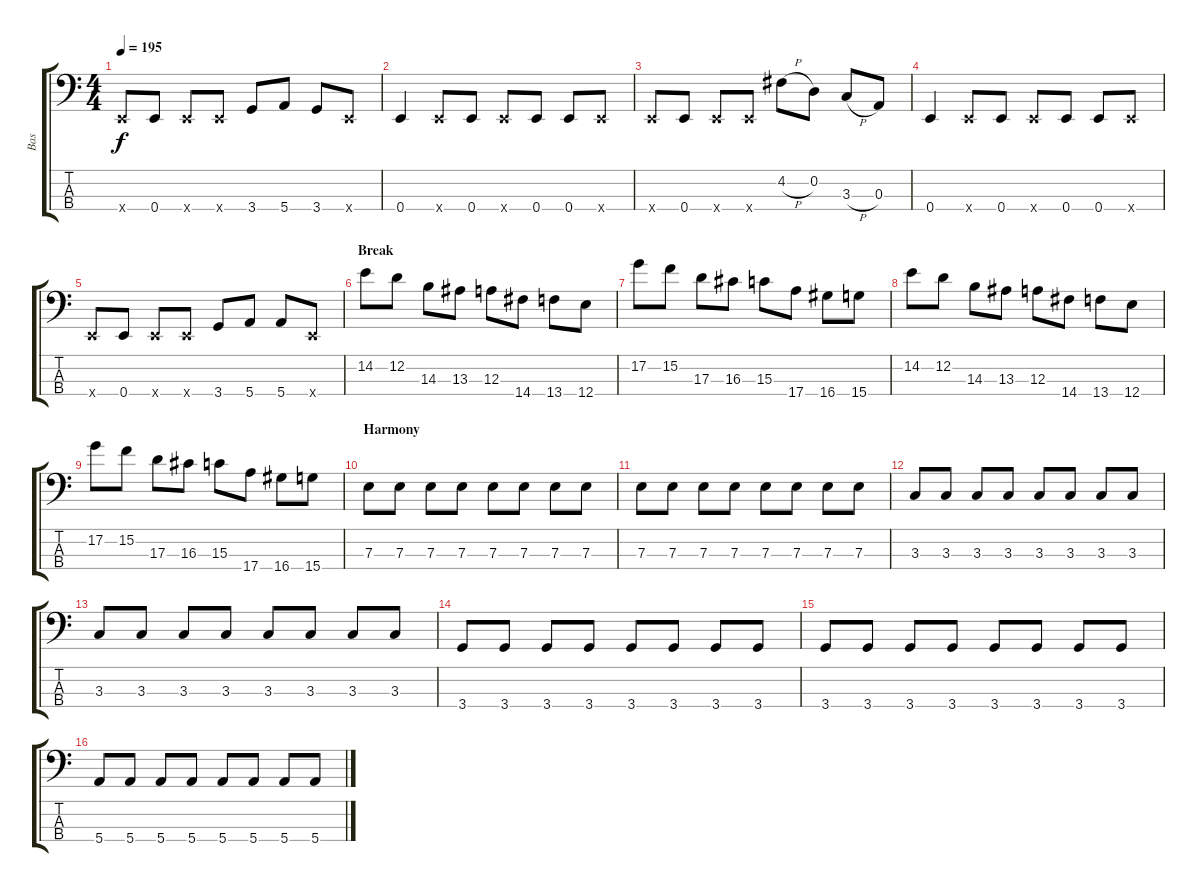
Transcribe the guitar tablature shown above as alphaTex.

\track ("Bas" "Bas") {instrument electricbassfinger}
\staff {score tabs}
\tuning (G2 D2 A1 E1) {hide}
\ts (4 4)
\tempo 195
\clef f4
\ks c
0.4{x}.8{dy f} 0.4.8 0.4{x}.8 0.4{x}.8 3.4.8 5.4.8 3.4.8 0.4{x}.8 |
0.4.4 0.4{x}.8 0.4.8 0.4{x}.8 0.4.8 0.4.8 0.4{x}.8 |
0.4{x}.8 0.4.8 0.4{x}.8 0.4{x}.8 4.2{h}.8 0.2.8 3.3{h}.8 0.3.8 |
0.4.4 0.4{x}.8 0.4.8 0.4{x}.8 0.4.8 0.4.8 0.4{x}.8 |
0.4{x}.8 0.4.8 0.4{x}.8 0.4{x}.8 3.4.8 5.4.8 5.4.8 0.4{x}.8 |
\section ("" "Break")
14.2.8 12.2.8 14.3.8 13.3.8 12.3.8 14.4.8 13.4.8 12.4.8 |
17.2.8 15.2.8 17.3.8 16.3.8 15.3.8 17.4.8 16.4.8 15.4.8 |
14.2.8 12.2.8 14.3.8 13.3.8 12.3.8 14.4.8 13.4.8 12.4.8 |
17.2.8 15.2.8 17.3.8 16.3.8 15.3.8 17.4.8 16.4.8 15.4.8 |
\section ("" "Harmony")
7.3.8 7.3.8 7.3.8 7.3.8 7.3.8 7.3.8 7.3.8 7.3.8 |
7.3.8 7.3.8 7.3.8 7.3.8 7.3.8 7.3.8 7.3.8 7.3.8 |
3.3.8 3.3.8 3.3.8 3.3.8 3.3.8 3.3.8 3.3.8 3.3.8 |
3.3.8 3.3.8 3.3.8 3.3.8 3.3.8 3.3.8 3.3.8 3.3.8 |
3.4.8 3.4.8 3.4.8 3.4.8 3.4.8 3.4.8 3.4.8 3.4.8 |
3.4.8 3.4.8 3.4.8 3.4.8 3.4.8 3.4.8 3.4.8 3.4.8 |
5.4.8 5.4.8 5.4.8 5.4.8 5.4.8 5.4.8 5.4.8 5.4.8
